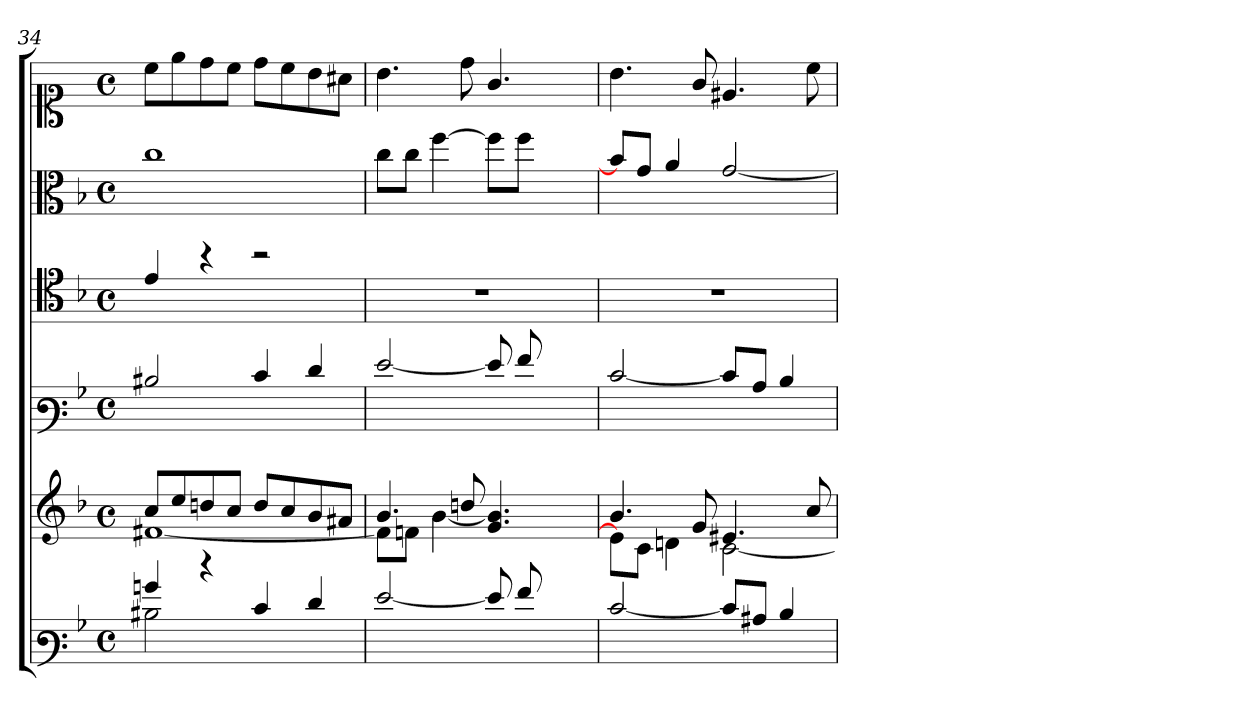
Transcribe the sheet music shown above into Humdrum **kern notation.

**kern	**kern	**kern	**kern	**kern	**kern
*part5	*part5	*part4	*part3	*part2	*part1
*staff6	*staff5	*staff4	*staff3	*staff2	*staff1
!!LO:LB:g=z
*clefF3	*clefG3	*clefF3	*clefC4	*clefC3	*clefC1
*k[b-]	*k[b-]	*k[b-]	*k[b-]	*k[b-]	*
*M4/4	*M4/4	*M4/4	*M4/4	*M4/4	*M4/4
*met(c)	*met(c)	*met(c)	*met(c)	*met(c)	*met(c)
=34	=34	=34	=34	=34	=34
*^	*^	*	*	*	*
4b/	2d#X\	(>8a/L	[<1d#	2d#X/	4e/	1cc	8cc\L
.	.	8cc/	.	.	.	.	8ee\
4rff	.	8b/	.	.	4rb	.	8dd\
.	.	8a/J	.	.	.	.	8cc\J
4e/	2ryy	8b/L	.	4e/	2rcc	.	8dd\L
.	.	8a/	.	.	.	.	8cc\
4f/	.	8g/	.	4f/	.	.	8b\
.	.	8f#X/J	.	.	.	.	8a#X\J
*v	*v	*	*	*	*	*	*
=35	=35	=35	=35	=35	=35	=35
[<2g/	4.g/	8d#\L]	[<2g/	1r	8cc\L	4.b\
.	.	8d\J	.	.	8cc\J	.
.	.	[<4g\	.	.	[>4ff\	.
.	8b/	.	.	.	.	8dd\
8g/L]	8ryy	4.e/ 4.g/]	8g/L]	.	8ff\L]	4.g/
8a/	4.ryy	.	8a/	.	8ff\J	.
4ryy	.	.	4ryy	.	4ryy	.
.	.	8ryy	.	.	.	8ryy
=36	=36	=36	=36	=36	=36	=36
[<2e/	4.g/	8c\L]	[<2e/	1r	8bn/L]	4.b\
.	.	8A\J	.	.	8g/J	.
.	.	4B\	.	.	4a/	.
.	8e/	.	.	.	.	8g/
8e/L]	4.c#X/	[<2A\	8e/L]	.	[<2g/	4.e#X/
8c#/J	.	.	8c/J	.	.	.
4d/	.	.	4d/	.	.	.
.	8a/	.	.	.	.	8cc\
*	*v	*v	*	*	*	*
=	=	=	=	=	=
*-	*-	*-	*-	*-	*-
